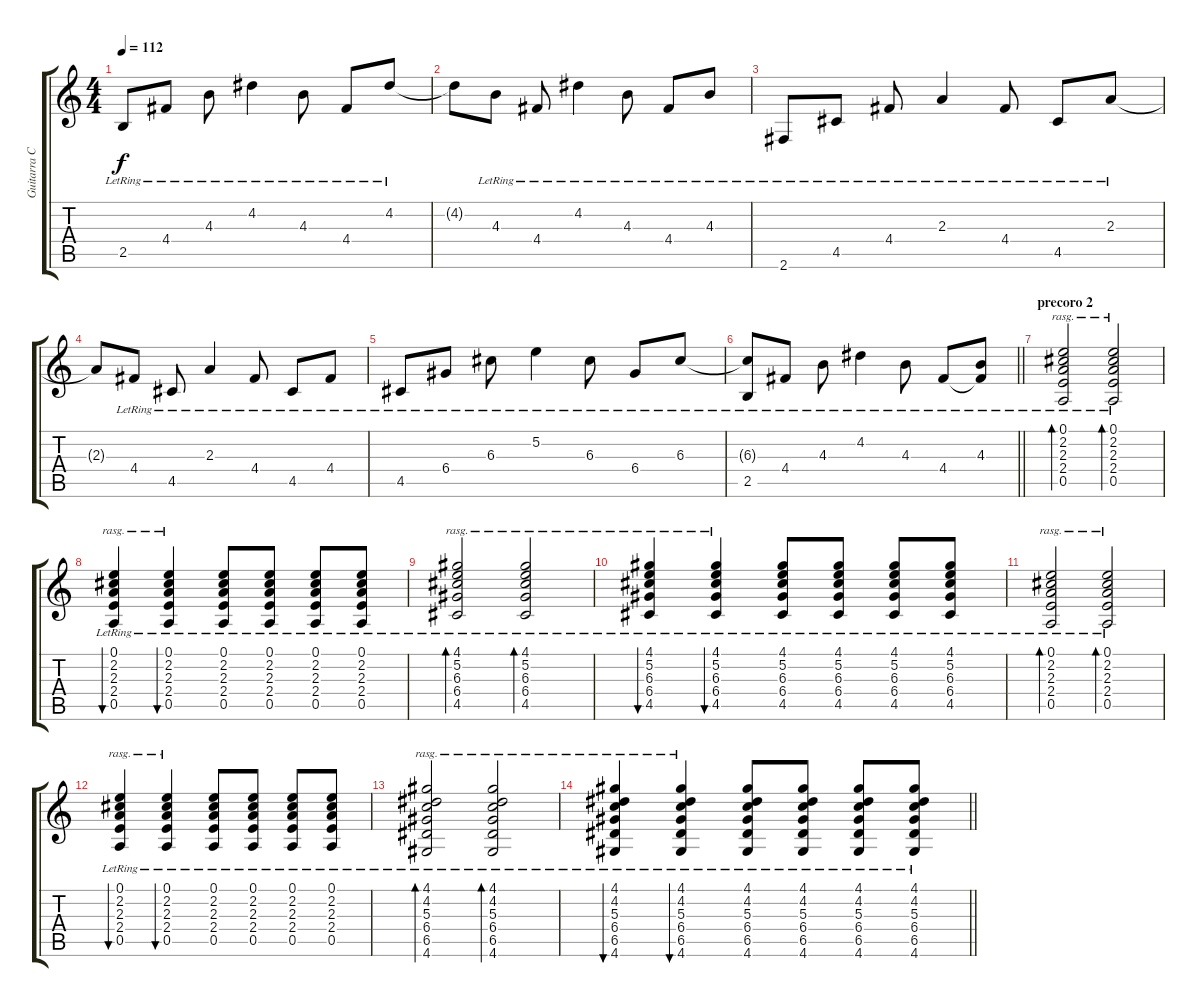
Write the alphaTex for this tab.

\track ("Guitarra Clean" "Guitarra C") {instrument electricguitarclean}
\staff {score tabs}
\tuning (E4 B3 G3 D3 A2 E2) {hide}
\ts (4 4)
\tempo 112
\clef g2
\ks c
2.5{lr}.8{dy f} 4.4{lr}.8 4.3{lr}.8 4.2{lr}.4 4.3{lr}.8 4.4{lr}.8 4.2{lr}.8 |
4.2{t}.8 4.3{lr}.8 4.4{lr}.8 4.2{lr}.4 4.3{lr}.8 4.4{lr}.8 4.3{lr}.8 |
2.6{lr}.8 4.5{lr}.8 4.4{lr}.8 2.3{lr}.4 4.4{lr}.8 4.5{lr}.8 2.3{lr}.8 |
2.3{t}.8 4.4{lr}.8 4.5{lr}.8 2.3{lr}.4 4.4{lr}.8 4.5{lr}.8 4.4{lr}.8 |
4.5{lr}.8 6.4{lr}.8 6.3{lr}.8 5.2{lr}.4 6.3{lr}.8 6.4{lr}.8 6.3{lr}.8 |
\barLineRight lightlight
(6.3{t} 2.5{lr}).8 4.4{lr}.8 4.3{lr}.8 4.2{lr}.4 4.3{lr}.8 4.4{lr}.8 (4.3{lr} 4.4{t}).8 |
\section ("" "precoro 2")
(0.1{lr} 2.2{lr} 2.3{lr} 2.4{lr} 0.5{lr}).2{bd 60 rasg ii} (0.1{lr} 2.2{lr} 2.3{lr} 2.4{lr} 0.5{lr}).2{bd 120 rasg ii} |
(0.1{lr} 2.2{lr} 2.3{lr} 2.4{lr} 0.5{lr}).4{bu 120 rasg ii} (0.1{lr} 2.2{lr} 2.3{lr} 2.4{lr} 0.5{lr}).4{bu 120 rasg ii} (0.1{lr} 2.2{lr} 2.3{lr} 2.4{lr} 0.5{lr}).8 (0.1{lr} 2.2{lr} 2.3{lr} 2.4{lr} 0.5{lr}).8 (0.1{lr} 2.2{lr} 2.3{lr} 2.4{lr} 0.5{lr}).8 (0.1{lr} 2.2{lr} 2.3{lr} 2.4{lr} 0.5{lr}).8 |
(4.1{lr} 5.2{lr} 6.3{lr} 6.4{lr} 4.5{lr}).2{bd 60 rasg ii} (4.1{lr} 5.2{lr} 6.3{lr} 6.4{lr} 4.5{lr}).2{bd 120 rasg ii} |
(4.1{lr} 5.2{lr} 6.3{lr} 6.4{lr} 4.5{lr}).4{bu 120 rasg ii} (4.1{lr} 5.2{lr} 6.3{lr} 6.4{lr} 4.5{lr}).4{bu 120 rasg ii} (4.1{lr} 5.2{lr} 6.3{lr} 6.4{lr} 4.5{lr}).8 (4.1{lr} 5.2{lr} 6.3{lr} 6.4{lr} 4.5{lr}).8 (4.1{lr} 5.2{lr} 6.3{lr} 6.4{lr} 4.5{lr}).8 (4.1{lr} 5.2{lr} 6.3{lr} 6.4{lr} 4.5{lr}).8 |
(0.1{lr} 2.2{lr} 2.3{lr} 2.4{lr} 0.5{lr}).2{bd 60 rasg ii} (0.1{lr} 2.2{lr} 2.3{lr} 2.4{lr} 0.5{lr}).2{bd 120 rasg ii} |
(0.1{lr} 2.2{lr} 2.3{lr} 2.4{lr} 0.5{lr}).4{bu 120 rasg ii} (0.1{lr} 2.2{lr} 2.3{lr} 2.4{lr} 0.5{lr}).4{bu 120 rasg ii} (0.1{lr} 2.2{lr} 2.3{lr} 2.4{lr} 0.5{lr}).8 (0.1{lr} 2.2{lr} 2.3{lr} 2.4{lr} 0.5{lr}).8 (0.1{lr} 2.2{lr} 2.3{lr} 2.4{lr} 0.5{lr}).8 (0.1{lr} 2.2{lr} 2.3{lr} 2.4{lr} 0.5{lr}).8 |
(4.1{lr} 4.2{lr} 5.3{lr} 6.4{lr} 6.5{lr} 4.6{lr}).2{bd 60 rasg ii} (4.1{lr} 4.2{lr} 5.3{lr} 6.4{lr} 6.5{lr} 4.6{lr}).2{bd 120 rasg ii} |
\barLineRight lightlight
(4.1{lr} 4.2{lr} 5.3{lr} 6.4{lr} 6.5{lr} 4.6{lr}).4{bu 120 rasg ii} (4.1{lr} 4.2{lr} 5.3{lr} 6.4{lr} 6.5{lr} 4.6{lr}).4{bu 120 rasg ii} (4.1{lr} 4.2{lr} 5.3{lr} 6.4{lr} 6.5{lr} 4.6{lr}).8 (4.1{lr} 4.2{lr} 5.3{lr} 6.4{lr} 6.5{lr} 4.6{lr}).8 (4.1{lr} 4.2{lr} 5.3{lr} 6.4{lr} 6.5{lr} 4.6{lr}).8 (4.1{lr} 4.2{lr} 5.3{lr} 6.4{lr} 6.5{lr} 4.6{lr}).8
